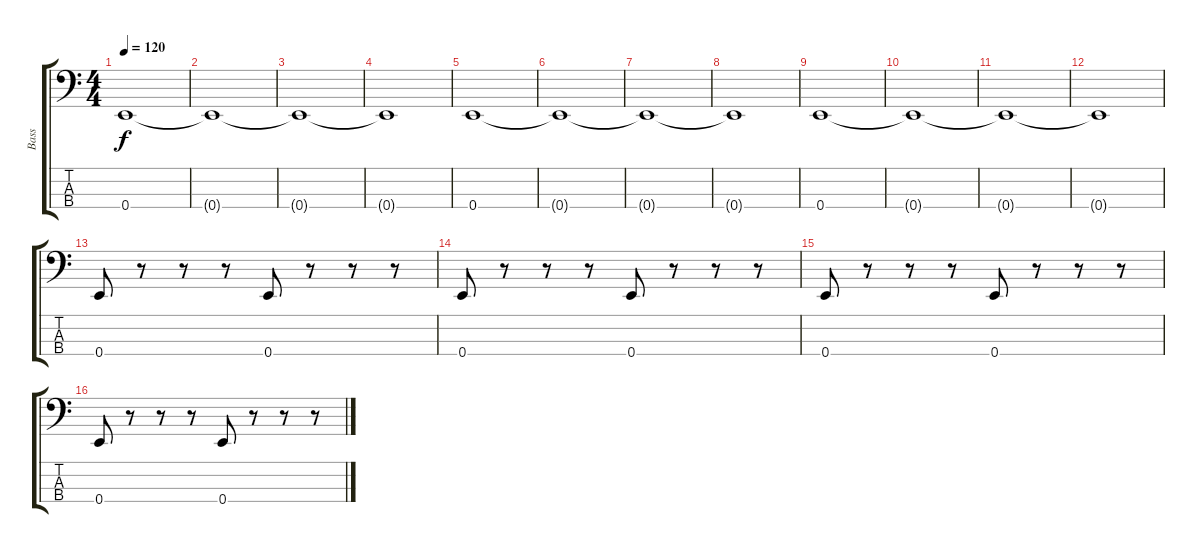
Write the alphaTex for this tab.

\track ("Bass" "Bass") {instrument fretlessbass}
\staff {score tabs}
\tuning (G2 D2 A1 E1) {hide}
\ts (4 4)
\tempo 120
\clef f4
\ks c
0.4.1{dy f} |
0.4{t}.1 |
0.4{t}.1 |
0.4{t}.1 |
0.4.1 |
0.4{t}.1 |
0.4{t}.1 |
0.4{t}.1 |
0.4.1 |
0.4{t}.1 |
0.4{t}.1 |
0.4{t}.1 |
0.4.8 r.8 r.8 r.8 0.4.8 r.8 r.8 r.8 |
0.4.8 r.8 r.8 r.8 0.4.8 r.8 r.8 r.8 |
0.4.8 r.8 r.8 r.8 0.4.8 r.8 r.8 r.8 |
0.4.8 r.8 r.8 r.8 0.4.8 r.8 r.8 r.8
